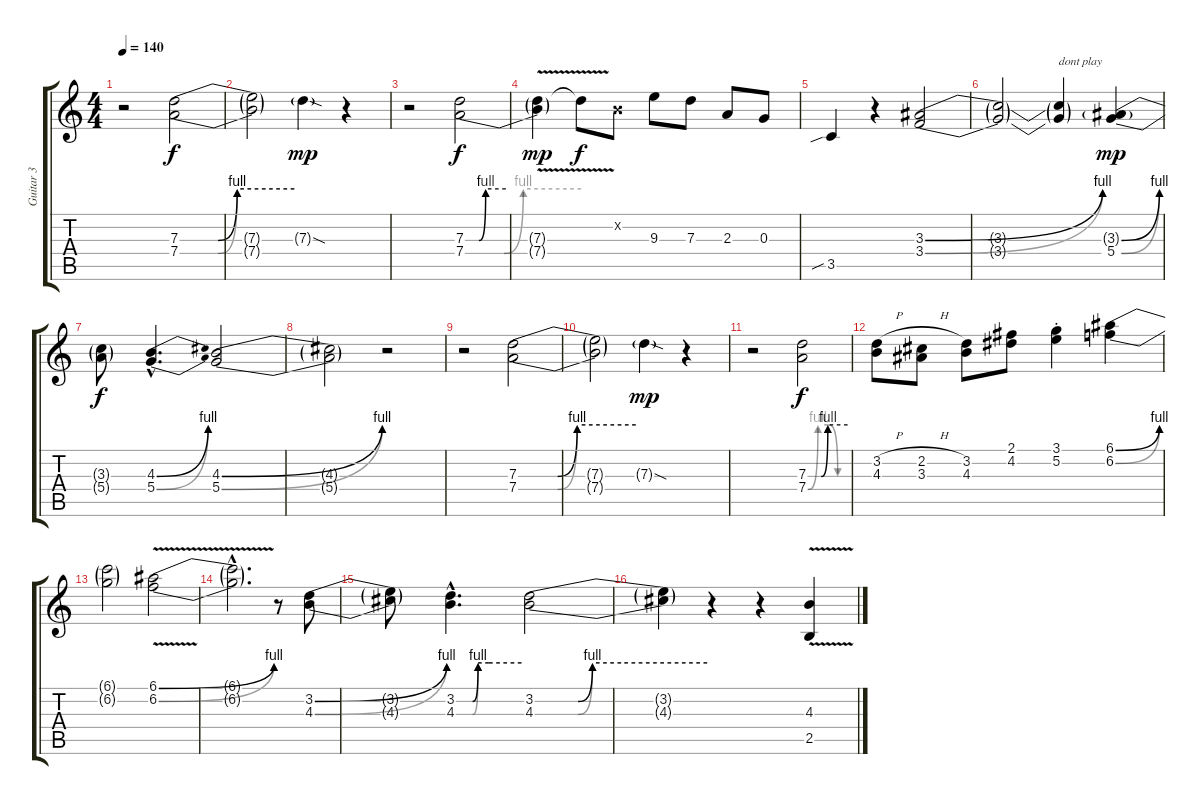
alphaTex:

\track ("Guitar 3" "Guitar 3") {instrument electricguitarjazz}
\staff {score tabs}
\tuning (E4 B3 G3 D3 A2 E2) {hide}
\ts (4 4)
\tempo 140
\clef g2
\ks c
r.2{dy f} (7.3{be (custom 0 0 20 0 30 4 60 4)} 7.4{be (custom 0 0 20 0 30 4 60 4)}).2 |
(7.3{t} 7.4{t}).2 7.3{sod g}.4{dy mp} r.4 |
r.2 (7.3{be (custom 0 0 20 0 30 4 60 4)} 7.4{be (custom 0 0 20 0 30 4 60 4)}).2{dy f} |
(7.3{v g} 7.4{t}).4{dy mp} 7.3{t}.8{dy f} 0.2{x}.8 9.3.8 7.3.8 2.3.8 0.3.8 |
3.5{sib}.4 r.4 (3.3{be (bend 0 0 60 4)} 3.4{be (bend 0 0 60 4)}).2 |
(3.3{t} 3.4{t}).2 (3.3{t} 3.4{t}).4{txt "dont play"} (3.3{be (bend 0 0 60 4) g} 5.4{be (bend 0 0 60 4)}).4{dy mp} |
(3.3{t} 5.4{t}).8{dy f} (4.3{be (bend 0 0 60 4) hac} 5.4{be (bend 0 0 60 4) hac}).4{d} (4.3{be (bend 0 0 60 4)} 5.4{be (bend 0 0 60 4)}).2 |
(4.3{t} 5.4{t}).2 r.2 |
r.2 (7.3{be (custom 0 0 20 0 30 4 60 4)} 7.4{be (custom 0 0 20 0 30 4 60 4)}).2 |
(7.3{t} 7.4{t}).2 7.3{sod g}.4{dy mp} r.4 |
r.2 (7.3{be (custom 0 0 20 0 30 4 60 4)} 7.4{be (custom 0 0 15 4 30 4 45 0 60 0)}).2{dy f} |
(3.2{h} 4.3).8 (2.2{h} 3.3).8 (3.2 4.3).8 (2.1 4.2).8 (3.1{st} 5.2{st}).4 (6.1{be (bend 0 0 60 4)} 6.2{be (bend 0 0 60 4)}).4 |
(6.1{t} 6.2{t}).2 (6.1{be (bend 0 0 60 4) v} 6.2{be (bend 0 0 60 4) v}).2 |
(6.1{hac t} 6.2{hac t}).2{d} r.8 (3.2{be (bend 0 0 60 4)} 4.3{be (bend 0 0 60 4)}).8 |
(3.2{t} 4.3{t}).8 (3.2{be (custom 0 0 15 0 20 4 30 4 60 4) hac} 4.3{be (custom 0 0 15 0 20 4 30 4 60 4) hac}).4{d} (3.2{be (custom 0 0 15 0 20 4 30 4 60 4)} 4.3{be (custom 0 0 15 0 20 4 30 4 60 4)}).2 |
(3.2{t} 4.3{t}).4 r.4 r.4 (4.3{v} 2.5{v}).4
